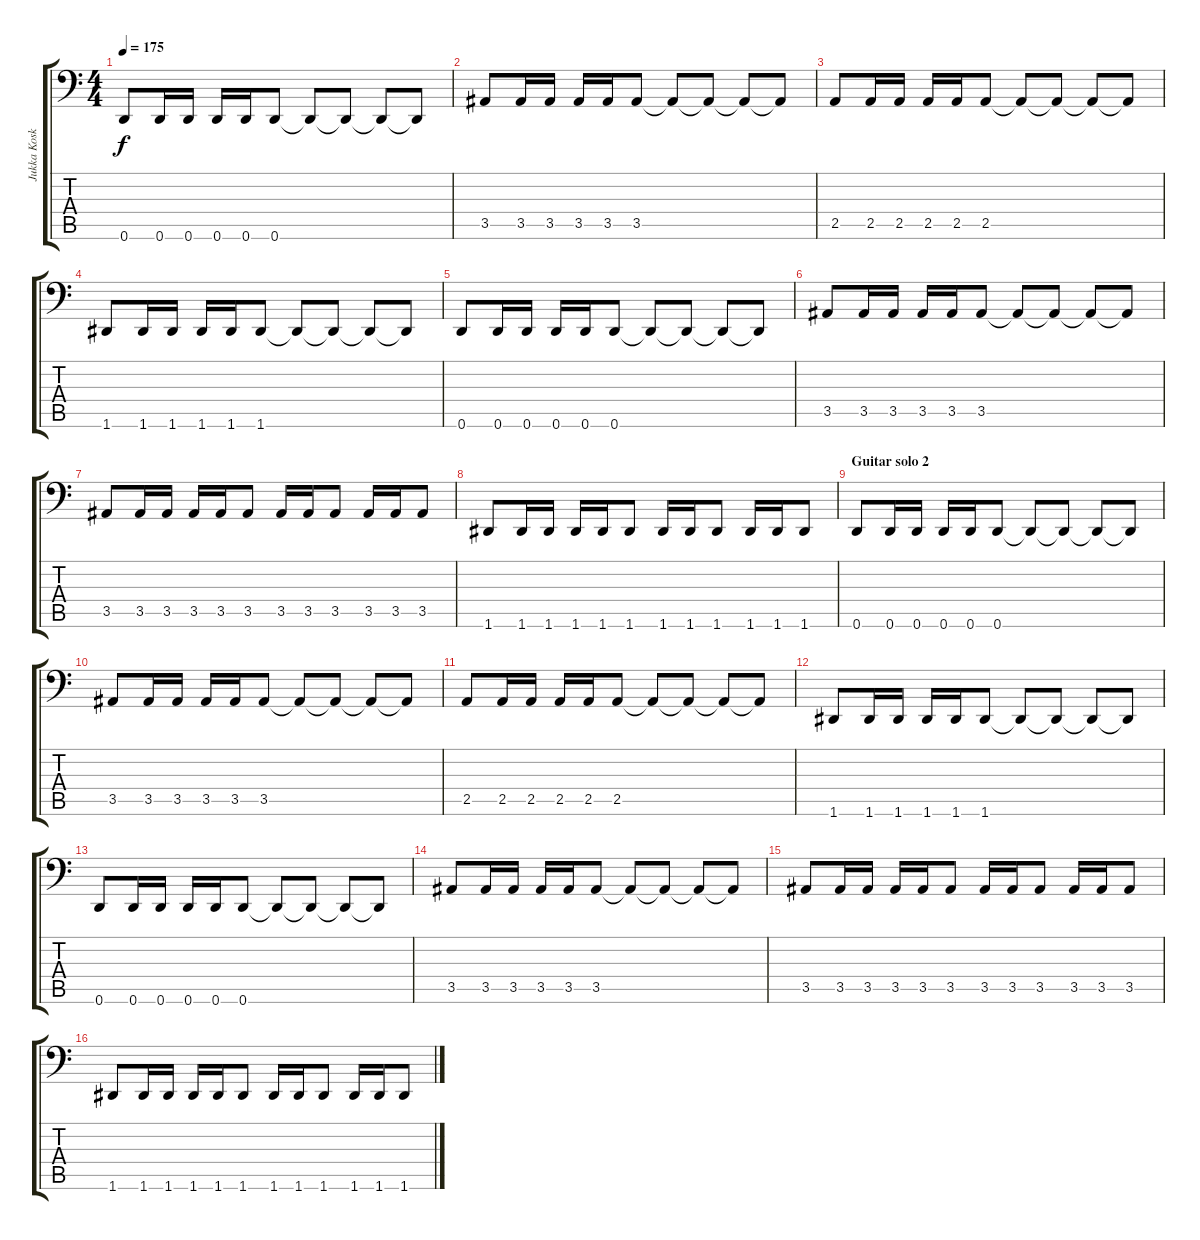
\track ("Jukka Koskinen" "Jukka Kosk") {instrument electricbasspick}
\staff {score tabs}
\tuning (D3 A2 F2 C2 G1 D1) {hide}
\ts (4 4)
\tempo 175
\clef f4
\ks c
0.6.8{dy f} 0.6.16 0.6.16 0.6.16 0.6.16 0.6.8 0.6{t}.8 0.6{t}.8 0.6{t}.8 0.6{t}.8 |
3.5.8 3.5.16 3.5.16 3.5.16 3.5.16 3.5.8 3.5{t}.8 3.5{t}.8 3.5{t}.8 3.5{t}.8 |
2.5.8 2.5.16 2.5.16 2.5.16 2.5.16 2.5.8 2.5{t}.8 2.5{t}.8 2.5{t}.8 2.5{t}.8 |
1.6.8 1.6.16 1.6.16 1.6.16 1.6.16 1.6.8 1.6{t}.8 1.6{t}.8 1.6{t}.8 1.6{t}.8 |
0.6.8 0.6.16 0.6.16 0.6.16 0.6.16 0.6.8 0.6{t}.8 0.6{t}.8 0.6{t}.8 0.6{t}.8 |
3.5.8 3.5.16 3.5.16 3.5.16 3.5.16 3.5.8 3.5{t}.8 3.5{t}.8 3.5{t}.8 3.5{t}.8 |
3.5.8 3.5.16 3.5.16 3.5.16 3.5.16 3.5.8 3.5.16 3.5.16 3.5.8 3.5.16 3.5.16 3.5.8 |
1.6.8 1.6.16 1.6.16 1.6.16 1.6.16 1.6.8 1.6.16 1.6.16 1.6.8 1.6.16 1.6.16 1.6.8 |
\section ("" "Guitar solo 2")
0.6.8 0.6.16 0.6.16 0.6.16 0.6.16 0.6.8 0.6{t}.8 0.6{t}.8 0.6{t}.8 0.6{t}.8 |
3.5.8 3.5.16 3.5.16 3.5.16 3.5.16 3.5.8 3.5{t}.8 3.5{t}.8 3.5{t}.8 3.5{t}.8 |
2.5.8 2.5.16 2.5.16 2.5.16 2.5.16 2.5.8 2.5{t}.8 2.5{t}.8 2.5{t}.8 2.5{t}.8 |
1.6.8 1.6.16 1.6.16 1.6.16 1.6.16 1.6.8 1.6{t}.8 1.6{t}.8 1.6{t}.8 1.6{t}.8 |
0.6.8 0.6.16 0.6.16 0.6.16 0.6.16 0.6.8 0.6{t}.8 0.6{t}.8 0.6{t}.8 0.6{t}.8 |
3.5.8 3.5.16 3.5.16 3.5.16 3.5.16 3.5.8 3.5{t}.8 3.5{t}.8 3.5{t}.8 3.5{t}.8 |
3.5.8 3.5.16 3.5.16 3.5.16 3.5.16 3.5.8 3.5.16 3.5.16 3.5.8 3.5.16 3.5.16 3.5.8 |
1.6.8 1.6.16 1.6.16 1.6.16 1.6.16 1.6.8 1.6.16 1.6.16 1.6.8 1.6.16 1.6.16 1.6.8
